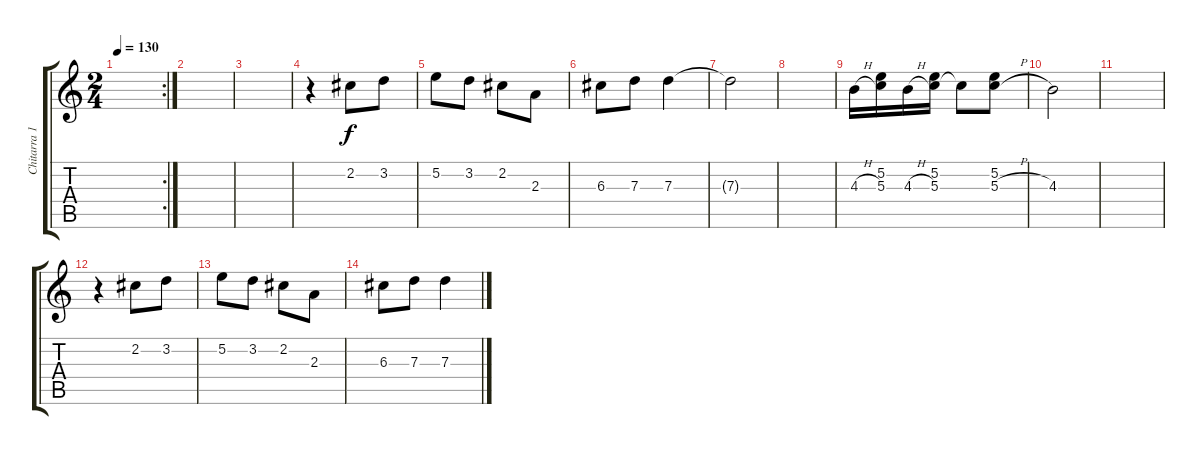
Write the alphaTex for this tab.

\track ("Chitarra 1" "Chitarra 1") {instrument distortionguitar}
\staff {score tabs}
\tuning (E4 B3 G3 D3 A2 E2) {hide}
\rc 2
\ts (2 4)
\tempo 130
\clef g2
\ks c
|
|
|
r.4 2.2.8 3.2.8 |
5.2.8 3.2.8 2.2.8 2.3.8 |
6.3.8 7.3.8 7.3.4 |
7.3{t}.2 |
|
4.3{h}.16 (5.2 5.3).16 4.3{h}.16 (5.2 5.3).16 5.3{t}.8 (5.2 5.3{h}).8 |
4.3.2 |
|
r.4 2.2.8 3.2.8 |
5.2.8 3.2.8 2.2.8 2.3.8 |
6.3.8 7.3.8 7.3.4
